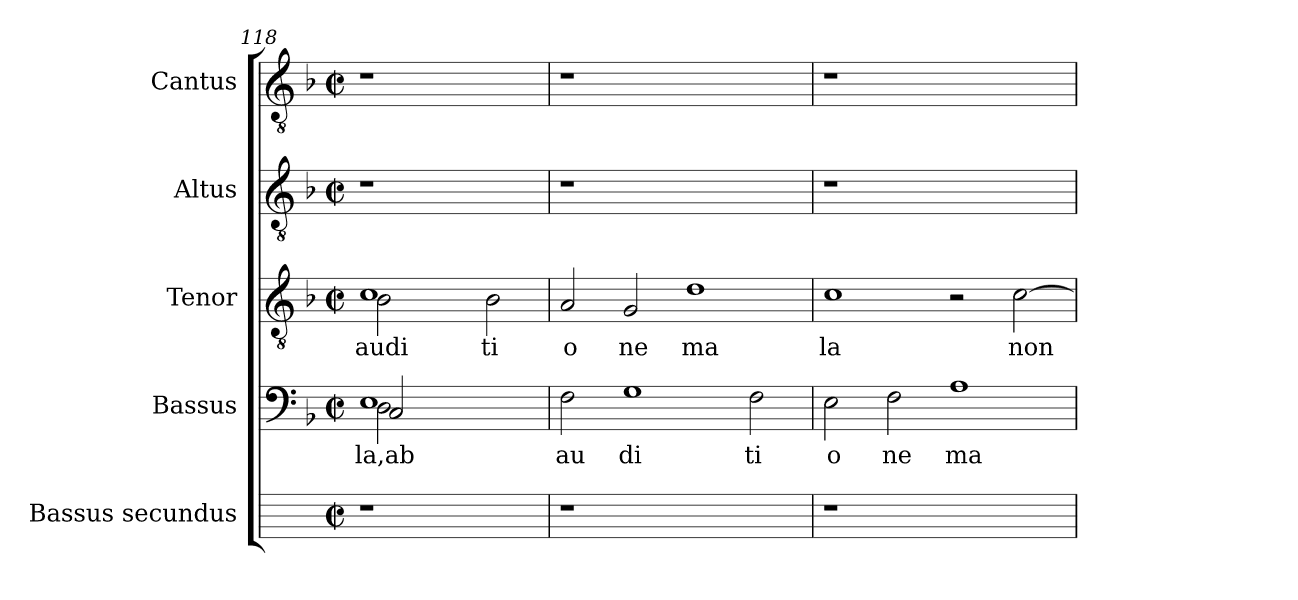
**kern	**kern	**text	**kern	**text	**kern	**kern
*part5	*part4	*part4	*part3	*part3	*part2	*part1
*staff5	*staff4	*staff4	*staff3	*staff3	*staff2	*staff1
*I"Bassus  secundus	*I"Bassus	*	*I"Tenor	*	*I"Altus	*I"Cantus
*	*I'B	*	*I'T	*	*I'A	*I'C
*	*clefF4	*	*clefGv2	*	*clefGv2	*clefGv2
*k[]	*k[b-]	*	*k[b-]	*	*k[b-]	*k[b-]
*C:	*F:	*	*F:	*	*F:	*F:
*M2/2	*M2/2	*	*M2/2	*	*M2/2	*M2/2
*met(c|)	*met(c|)	*	*met(c|)	*	*met(c|)	*met(c|)
=118	=118	=118	=118	=118	=118	=118
*	*^	*	*	*	*	*
*	*	*^	*	*	*	*	*
!	!	!	!	!LO:LY:b:cj	!	!LO:LY:b:cj	!	!
*	*	*	*	*	*^	*	*	*
1r	1E	2D\	2C/	la,ab	1c	2B-\	audi	1r	1r
.	.	2ryy	2ryy	.	.	1ryy	.	.	.
!	!	!	!	!	!	!	!LO:LY:b:cj	!	!
2ryy	2ryy	2ryy	2ryy	.	2B-\	.	ti	2ryy	2ryy
*	*	*	*	*	*v	*v	*	*	*
=119	=119	=119	=119	=119	=119	=119	=119	=119
!	!	!	!	!LO:LY:b:cj	!	!LO:LY:b:cj	!	!
*	*v	*v	*v	*	*	*	*	*
1r	2F\	au	2A/	o	1r	1r
!	!	!LO:LY:b:cj	!	!LO:LY:b:cj	!	!
.	1G	di	2G/	ne	.	.
!	!	!	!	!LO:LY:b:cj	!	!
1ryy	.	.	1d	ma	1ryy	1ryy
!	!	!LO:LY:b:cj	!	!	!	!
.	2F\	ti	.	.	.	.
=120	=120	=120	=120	=120	=120	=120
!	!	!LO:LY:b:cj	!	!LO:LY:b:cj	!	!
1r	2E\	o	1c	la	1r	1r
!	!	!LO:LY:b:cj	!	!	!	!
.	2F\	ne	.	.	.	.
!	!	!LO:LY:b:cj	!	!	!	!
1ryy	1A	ma	2r	.	1ryy	1ryy
!	!	!	!	!LO:LY:b:cj	!	!
.	.	.	[<2c\	non	.	.
=	=	=	=	=	=	=
*-	*-	*-	*-	*-	*-	*-
